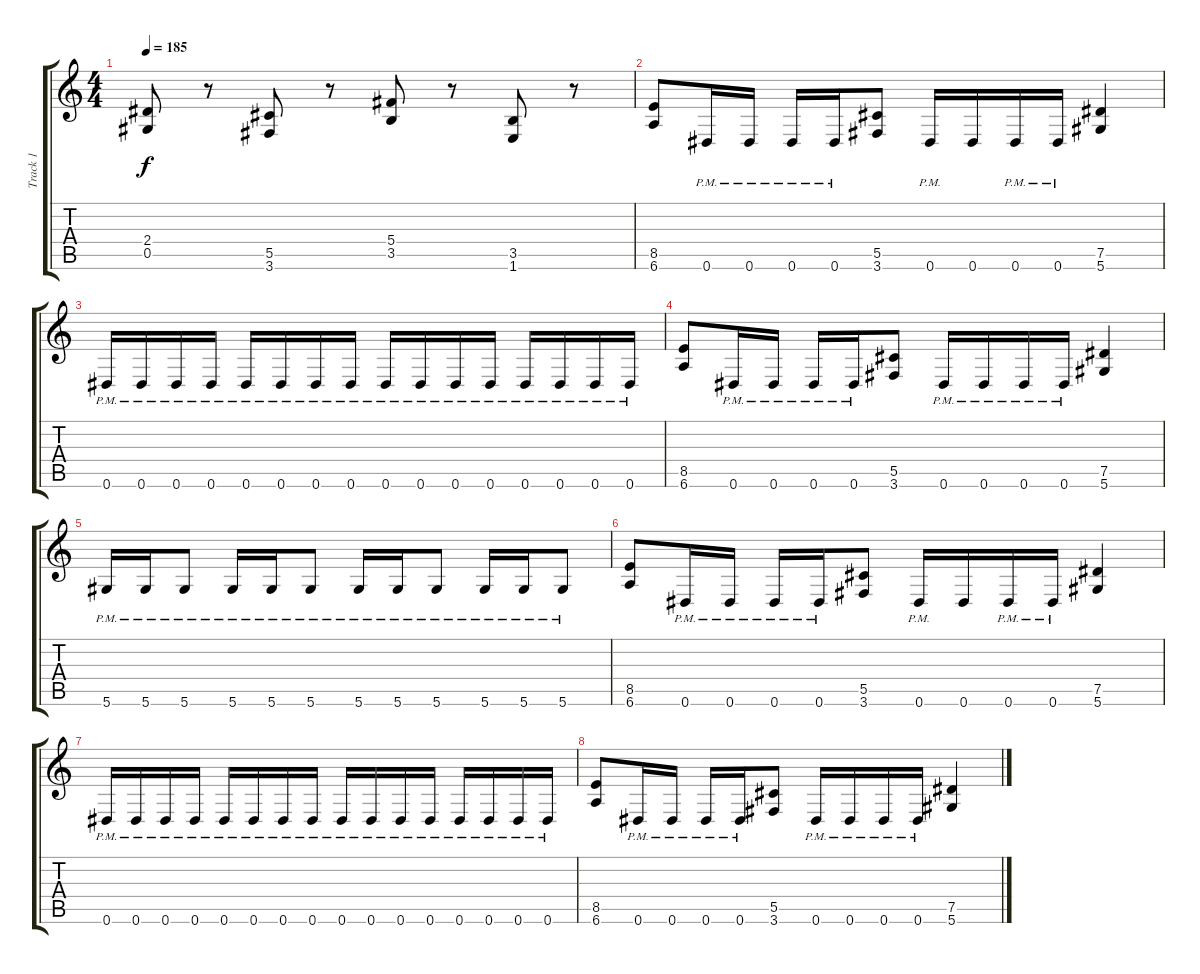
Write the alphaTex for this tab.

\track ("Track 1" "Track 1") {instrument distortionguitar}
\staff {score tabs}
\tuning (Eb4 Bb3 Gb3 Db3 Ab2 Eb2) {hide}
\ts (4 4)
\tempo 185
\clef g2
\ks c
(2.4 0.5).8{dy f} r.8 (5.5 3.6).8 r.8 (5.4 3.5).8 r.8 (3.5 1.6).8 r.8 |
(8.5 6.6).8 0.6{pm}.16 0.6{pm}.16 0.6{pm}.16 0.6{pm}.16 (5.5 3.6).8 0.6{pm}.16 0.6.16 0.6{pm}.16 0.6{pm}.16 (7.5 5.6).4 |
0.6{pm}.16 0.6{pm}.16 0.6{pm}.16 0.6{pm}.16 0.6{pm}.16 0.6{pm}.16 0.6{pm}.16 0.6{pm}.16 0.6{pm}.16 0.6{pm}.16 0.6{pm}.16 0.6{pm}.16 0.6{pm}.16 0.6{pm}.16 0.6{pm}.16 0.6{pm}.16 |
(8.5 6.6).8 0.6{pm}.16 0.6{pm}.16 0.6{pm}.16 0.6{pm}.16 (5.5 3.6).8 0.6{pm}.16 0.6{pm}.16 0.6{pm}.16 0.6{pm}.16 (7.5 5.6).4 |
5.6{pm}.16 5.6{pm}.16 5.6{pm}.8 5.6{pm}.16 5.6{pm}.16 5.6{pm}.8 5.6{pm}.16 5.6{pm}.16 5.6{pm}.8 5.6{pm}.16 5.6{pm}.16 5.6{pm}.8 |
(8.5 6.6).8 0.6{pm}.16 0.6{pm}.16 0.6{pm}.16 0.6{pm}.16 (5.5 3.6).8 0.6{pm}.16 0.6.16 0.6{pm}.16 0.6{pm}.16 (7.5 5.6).4 |
0.6{pm}.16 0.6{pm}.16 0.6{pm}.16 0.6{pm}.16 0.6{pm}.16 0.6{pm}.16 0.6{pm}.16 0.6{pm}.16 0.6{pm}.16 0.6{pm}.16 0.6{pm}.16 0.6{pm}.16 0.6{pm}.16 0.6{pm}.16 0.6{pm}.16 0.6{pm}.16 |
(8.5 6.6).8 0.6{pm}.16 0.6{pm}.16 0.6{pm}.16 0.6{pm}.16 (5.5 3.6).8 0.6{pm}.16 0.6{pm}.16 0.6{pm}.16 0.6{pm}.16 (7.5 5.6).4
